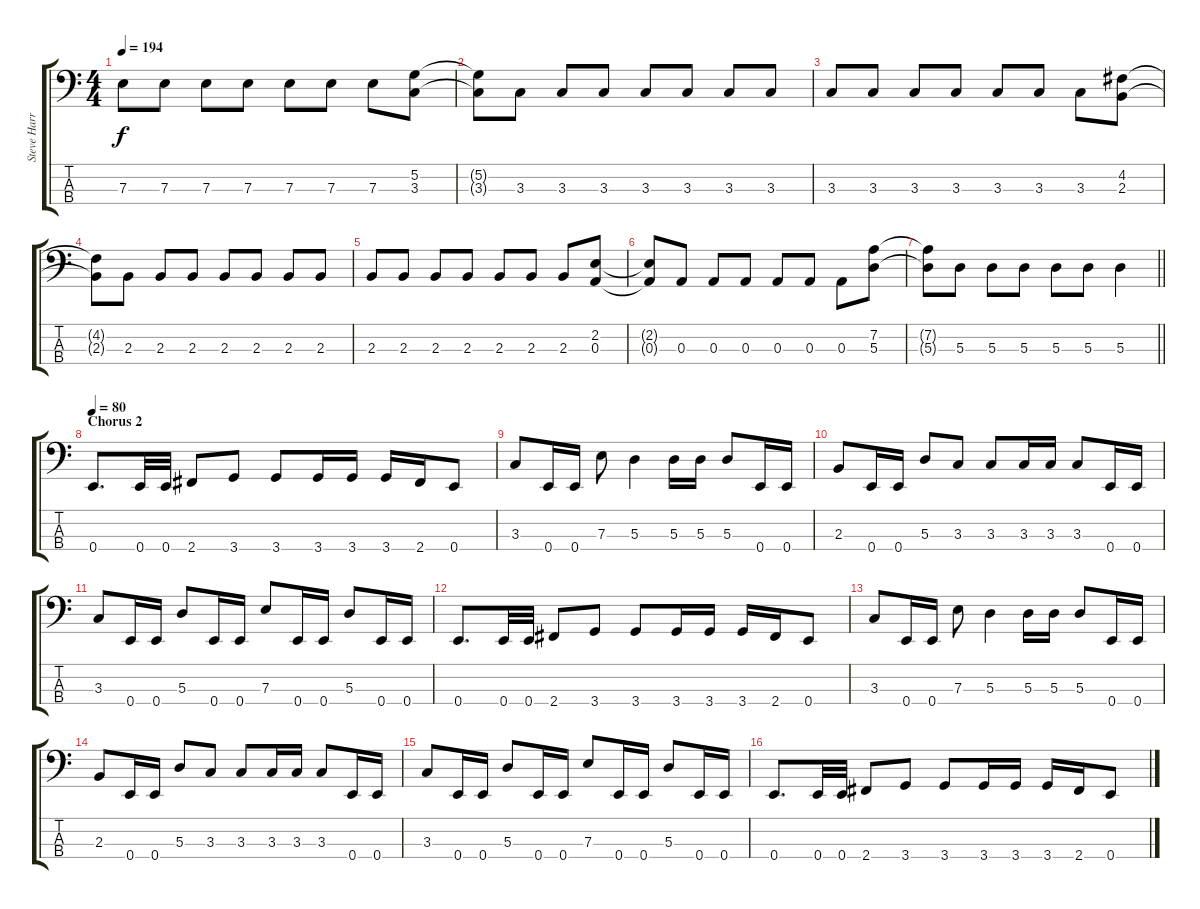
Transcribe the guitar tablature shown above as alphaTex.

\track ("Steve Harris" "Steve Harr") {instrument electricbassfinger}
\staff {score tabs}
\tuning (G2 D2 A1 E1) {hide}
\ts (4 4)
\tempo 194
\clef f4
\ks c
7.3.8{dy f} 7.3.8 7.3.8 7.3.8 7.3.8 7.3.8 7.3.8 (5.2 3.3).8 |
(5.2{t} 3.3{t}).8 3.3.8 3.3.8 3.3.8 3.3.8 3.3.8 3.3.8 3.3.8 |
3.3.8 3.3.8 3.3.8 3.3.8 3.3.8 3.3.8 3.3.8 (4.2 2.3).8 |
(4.2{t} 2.3{t}).8 2.3.8 2.3.8 2.3.8 2.3.8 2.3.8 2.3.8 2.3.8 |
2.3.8 2.3.8 2.3.8 2.3.8 2.3.8 2.3.8 2.3.8 (2.2 0.3).8 |
(2.2{t} 0.3{t}).8 0.3.8 0.3.8 0.3.8 0.3.8 0.3.8 0.3.8 (7.2 5.3).8 |
\barLineRight lightlight
(7.2{t} 5.3{t}).8 5.3.8 5.3.8 5.3.8 5.3.8 5.3.8 5.3.4 |
\section ("" "Chorus 2")
\tempo 80
0.4.8{d} 0.4.32 0.4.32 2.4.8 3.4.8 3.4.8 3.4.16 3.4.16 3.4.16 2.4.16 0.4.8 |
3.3.8 0.4.16 0.4.16 7.3.8 5.3.4 5.3.16 5.3.16 5.3.8 0.4.16 0.4.16 |
2.3.8 0.4.16 0.4.16 5.3.8 3.3.8 3.3.8 3.3.16 3.3.16 3.3.8 0.4.16 0.4.16 |
3.3.8 0.4.16 0.4.16 5.3.8 0.4.16 0.4.16 7.3.8 0.4.16 0.4.16 5.3.8 0.4.16 0.4.16 |
0.4.8{d} 0.4.32 0.4.32 2.4.8 3.4.8 3.4.8 3.4.16 3.4.16 3.4.16 2.4.16 0.4.8 |
3.3.8 0.4.16 0.4.16 7.3.8 5.3.4 5.3.16 5.3.16 5.3.8 0.4.16 0.4.16 |
2.3.8 0.4.16 0.4.16 5.3.8 3.3.8 3.3.8 3.3.16 3.3.16 3.3.8 0.4.16 0.4.16 |
3.3.8 0.4.16 0.4.16 5.3.8 0.4.16 0.4.16 7.3.8 0.4.16 0.4.16 5.3.8 0.4.16 0.4.16 |
0.4.8{d} 0.4.32 0.4.32 2.4.8 3.4.8 3.4.8 3.4.16 3.4.16 3.4.16 2.4.16 0.4.8
